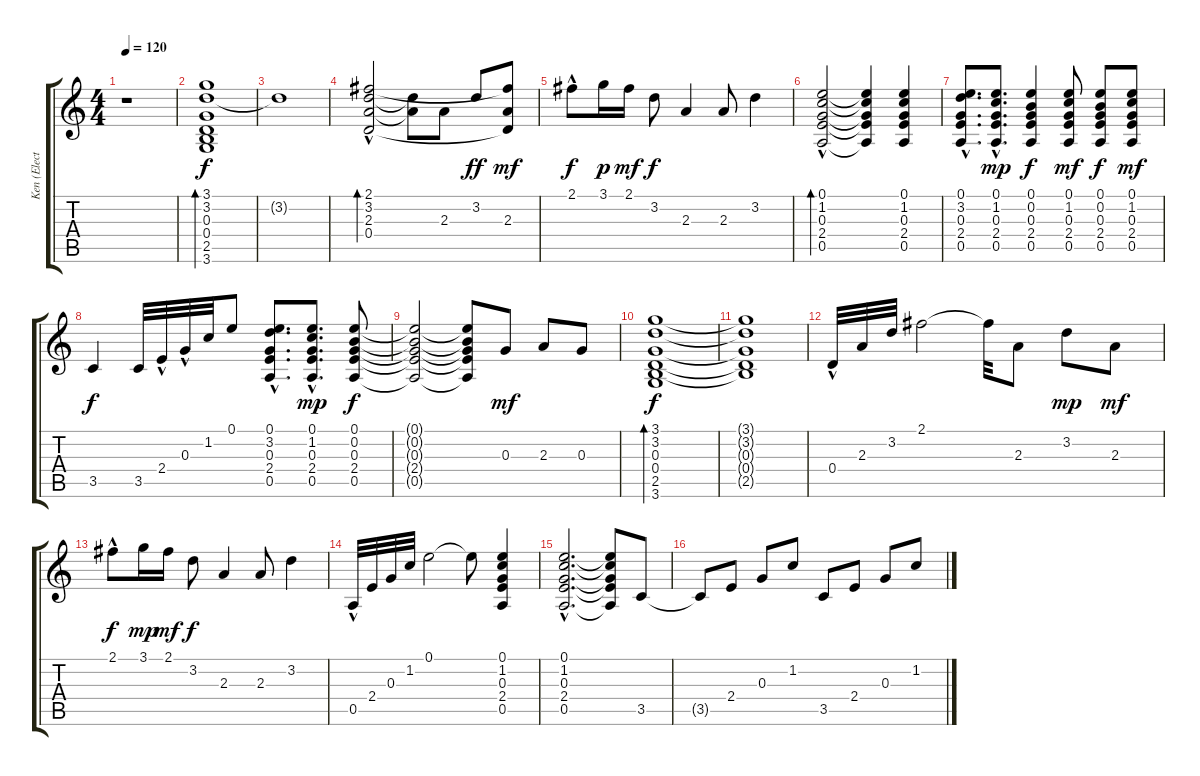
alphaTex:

\track ("Ken (Electric)" "Ken (Elect") {instrument distortionguitar}
\staff {score tabs}
\tuning (E4 B3 G3 D3 A2 E2) {hide}
\ts (4 4)
\tempo 120
\clef g2
\ks c
r.1{dy f} |
(3.1 3.2 0.3 0.4 2.5 3.6).1{bd 480} |
3.2{t}.1 |
(2.1 3.2 2.3 0.4{hac}).2{bd 480} (3.2{t} 2.3{t}).8 2.3.8 3.2.8{dy ff} (2.1{t} 2.3 0.4{t}).8{dy mf} |
2.1{hac}.8{dy f} 3.1.16{dy p} 2.1.16{dy mf} 3.2.8{dy f} 2.3.4 2.3.8 3.2.4 |
(0.1 1.2 0.3 2.4 0.5{hac}).2{bd 480} (0.1{t} 1.2{t} 0.3{t} 2.4{t} 0.5{t}).4 (0.1 1.2 0.3 2.4 0.5).4 |
(0.1{hac} 3.2{hac} 0.3{hac} 2.4{hac} 0.5{hac}).8{d} (0.1{hac} 1.2{hac} 0.3{hac} 2.4{hac} 0.5{hac}).8{d dy mp} (0.1 0.2 0.3 2.4 0.5).4{dy f} (0.1 1.2 0.3 2.4 0.5).8{dy mf} (0.1 0.2 0.3 2.4 0.5).8{dy f} (0.1 1.2 0.3 2.4 0.5).8{dy mf} |
3.5.4{dy f} 3.5.32 2.4{hac}.32 0.3{hac}.32 1.2.32 0.1.8 (0.1{hac} 3.2{hac} 0.3{hac} 2.4{hac} 0.5{hac}).8{d} (0.1{hac} 1.2{hac} 0.3{hac} 2.4{hac} 0.5{hac}).8{d dy mp} (0.1 0.2 0.3 2.4 0.5).8{dy f} |
(0.1{t} 0.2{t} 0.3{t} 2.4{t} 0.5{t}).2 (0.1{t} 0.2{t} 0.3{t} 2.4{t} 0.5{t}).8 0.3.8{dy mf} 2.3.8 0.3.8 |
(3.1 3.2 0.3 0.4 2.5 3.6).1{bd 480 dy f} |
(3.1{t} 3.2{t} 0.3{t} 0.4{t} 2.5{t}).1 |
0.4{hac}.32 2.3.32 3.2.32 2.1.2 2.1{t}.32 2.3.8 3.2.8{dy mp} 2.3.8{dy mf} |
2.1{hac}.8{dy f} 3.1.16{dy mp} 2.1.16{dy mf} 3.2.8{dy f} 2.3.4 2.3.8 3.2.4 |
0.5{hac}.32 2.4.32 0.3.32 1.2.32 0.1.2 0.1{t}.8 (0.1 1.2 0.3 2.4 0.5).4 |
(0.1{hac} 1.2{hac} 0.3{hac} 2.4{hac} 0.5{hac}).2{d} (0.1{t} 1.2{t} 0.3{t} 2.4{t} 0.5{t}).8 3.5.8 |
3.5{t}.8 2.4.8 0.3.8 1.2.8 3.5.8 2.4.8 0.3.8 1.2.8
